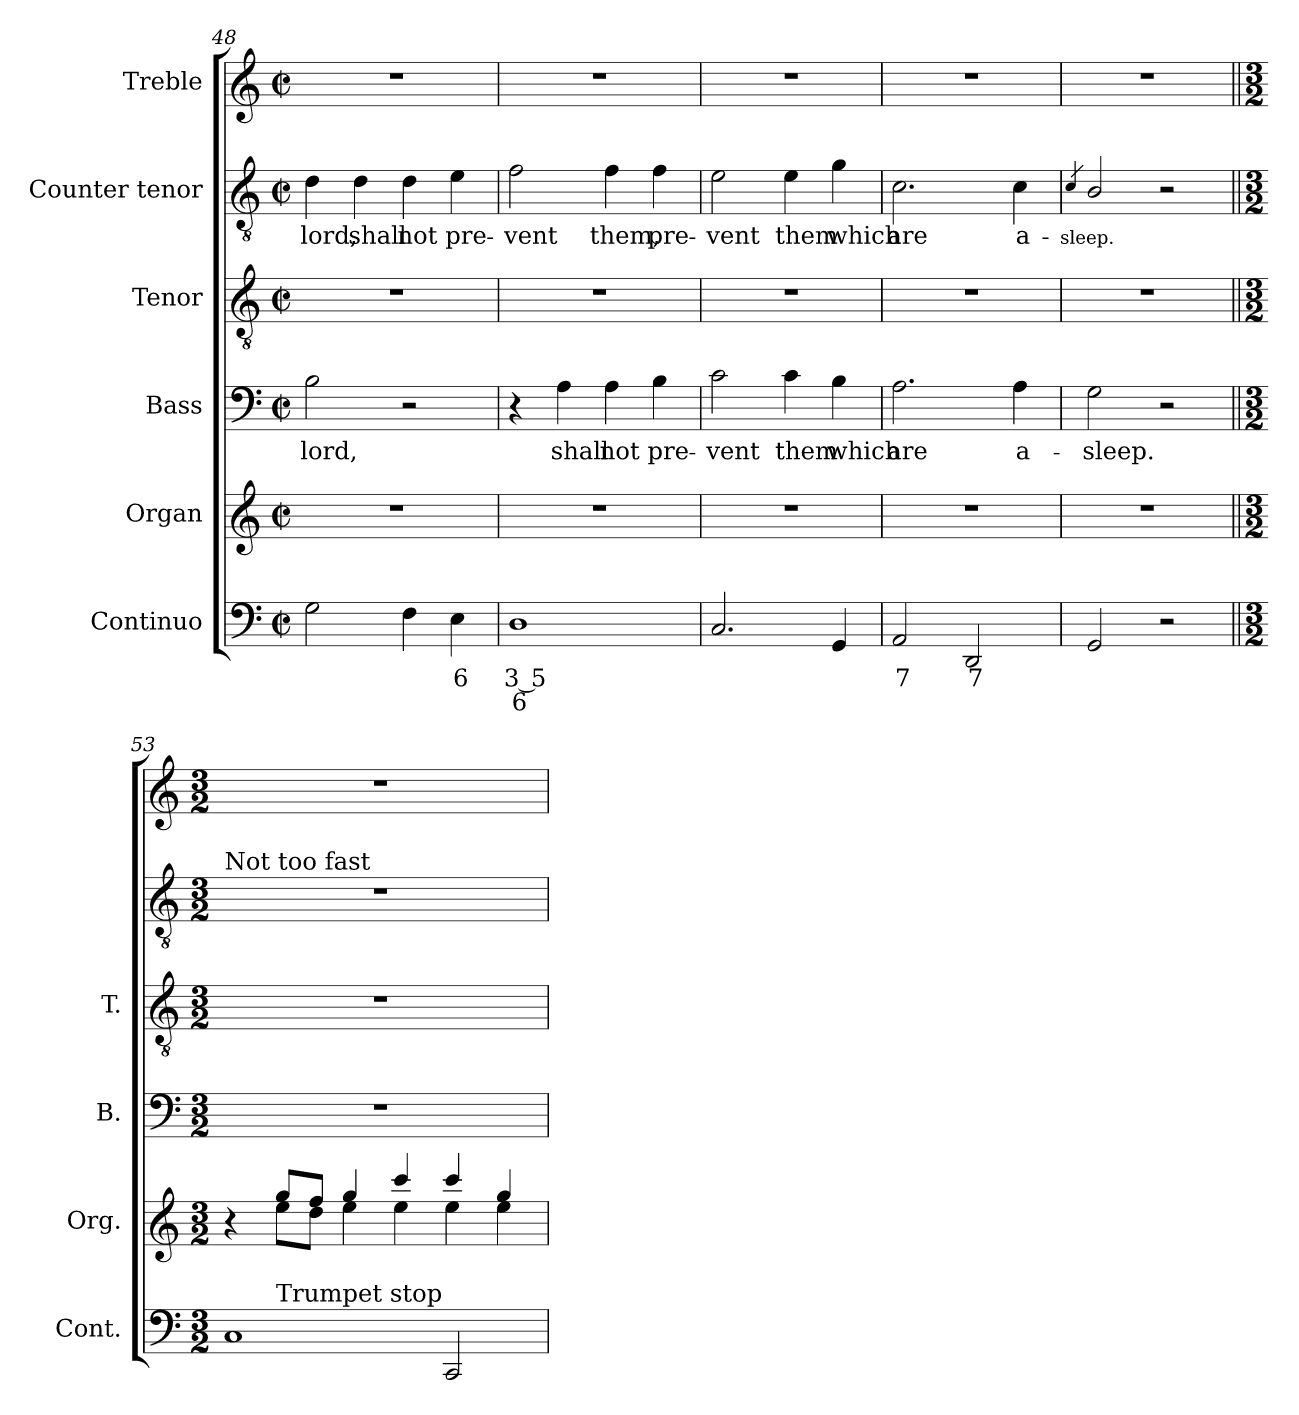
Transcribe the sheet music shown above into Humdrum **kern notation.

**kern	**text	**text	**kern	**kern	**text	**kern	**kern	**text	**kern
*part6	*part6	*part6	*part5	*part4	*part4	*part3	*part2	*part2	*part1
*staff6	*staff6	*staff6	*staff5	*staff4	*staff4	*staff3	*staff2	*staff2	*staff1
*I"Continuo	*	*	*I"Organ	*I"Bass	*	*I"Tenor	*I"Counter tenor	*	*I"Treble
*I'Cont.	*	*	*I'Org.	*I'B.	*	*I'T.	*	*	*
*clefF4	*	*	*clefG2	*clefF4	*	*clefGv2	*clefGv2	*	*clefG2
*	*	*	*	*	*	*ITrd7c12	*ITrd7c12	*	*
*k[]	*	*	*k[]	*k[]	*	*k[]	*k[]	*	*k[]
*C:	*	*	*C:	*C:	*	*C:	*C:	*	*C:
*M2/2	*	*	*M2/2	*M2/2	*	*M2/2	*M2/2	*	*M2/2
*met(c|)	*	*	*met(c|)	*met(c|)	*	*met(c|)	*met(c|)	*	*met(c|)
=48	=48	=48	=48	=48	=48	=48	=48	=48	=48
!	!	!	!	!	!LO:LY:b:color=#000000	!	!	!	!
!	!	!	!	!	!	!	!	!LO:LY:b:color=#000000	!
2Gi\	.	.	1r	2Bi\	lord,	1r	4Di\	lord,	1r
!	!	!	!	!	!	!	!	!LO:LY:b:color=#000000	!
.	.	.	.	.	.	.	4Di\	shall	.
!	!	!	!	!	!	!	!	!LO:LY:b:color=#000000	!
4Fi\	.	.	.	2r	.	.	4Di\	not	.
!	!LO:LY:b:color=#000000	!	!	!	!	!	!	!	!
!	!	!	!	!	!	!	!	!LO:LY:b:color=#000000	!
4Ei\	6	.	.	.	.	.	4Ei\	pre-	.
=49	=49	=49	=49	=49	=49	=49	=49	=49	=49
!	!LO:LY:b:color=#000000	!LO:LY:b:color=#000000	!	!	!	!	!	!	!
!	!	!	!	!	!	!	!	!LO:LY:b:color=#000000	!
1Di	3 5	6	1r	4r	.	1r	2Fi\	-vent	1r
!	!	!	!	!	!LO:LY:b:color=#000000	!	!	!	!
.	.	.	.	4Ai\	shall	.	.	.	.
!	!	!	!	!	!LO:LY:b:color=#000000	!	!	!	!
!	!	!	!	!	!	!	!	!LO:LY:b:color=#000000	!
.	.	.	.	4Ai\	not	.	4Fi\	them,	.
!	!	!	!	!	!LO:LY:b:color=#000000	!	!	!	!
!	!	!	!	!	!	!	!	!LO:LY:b:color=#000000	!
.	.	.	.	4Bi\	pre-	.	4Fi\	pre-	.
=50	=50	=50	=50	=50	=50	=50	=50	=50	=50
!	!	!	!	!	!LO:LY:b:color=#000000	!	!	!	!
!	!	!	!	!	!	!	!	!LO:LY:b:color=#000000	!
2.Ci/	.	.	1r	2ci\	-vent	1r	2Ei\	-vent	1r
!	!	!	!	!	!LO:LY:b:color=#000000	!	!	!	!
!	!	!	!	!	!	!	!	!LO:LY:b:color=#000000	!
.	.	.	.	4ci\	them	.	4Ei\	them	.
!	!	!	!	!	!LO:LY:b:color=#000000	!	!	!	!
!	!	!	!	!	!	!	!	!LO:LY:b:color=#000000	!
4GGi/	.	.	.	4Bi\	which	.	4Gi\	which	.
=51	=51	=51	=51	=51	=51	=51	=51	=51	=51
!	!LO:LY:b:color=#000000	!	!	!	!	!	!	!	!
!	!	!	!	!	!LO:LY:b:color=#000000	!	!	!	!
!	!	!	!	!	!	!	!	!LO:LY:b:color=#000000	!
2AAi/	7	.	1r	2.Ai\	are	1r	2.Ci\	are	1r
!	!LO:LY:b:color=#000000	!	!	!	!	!	!	!	!
2DDi/	7	.	.	.	.	.	.	.	.
!	!	!	!	!	!LO:LY:b:color=#000000	!	!	!	!
!	!	!	!	!	!	!	!	!LO:LY:b:color=#000000	!
.	.	.	.	4Ai\	a-	.	4Ci\	a-	.
=52	=52	=52	=52	=52	=52	=52	=52	=52	=52
!	!	!	!	!	!	!	!	!LO:LY:b:color=#000000	!
.	.	.	.	.	.	.	4qCi/	-sleep.	.
!	!	!	!	!	!LO:LY:b:color=#000000	!	!	!	!
2GGi/	.	.	1r	2Gi\	-sleep.	1r	2BBi/	.	1r
2r	.	.	.	2r	.	.	2r	.	.
!!LO:PB:g=z
=53||	=53||	=53||	=53||	=53||	=53||	=53||	=53||	=53||	=53||
*M3/2	*	*	*M3/2	*M3/2	*	*M3/2	*M3/2	*	*M3/2
*	*	*	*^	*	*	*	*	*	*
!	!	!	!	!	!	!	!	!LO:TX:a:t=Not too fast	!	!
!	!	!	!	!	!LO:N:vis=1	!	!LO:N:vis=1	!LO:N:vis=1	!	!LO:N:vis=1
*^	*	*	*	*	*	*	*	*	*	*
1Ci	4ryy	.	.	4r	4ryy	1.r	.	1.r	1.r	.	1.r
!	!LO:TX:a:t=Trumpet stop	!	!	!	!	!	!	!	!	!	!
.	1ryy	.	.	8ggi/L	8eei\L	.	.	.	.	.	.
.	.	.	.	8ffi/J	8ddi\J	.	.	.	.	.	.
.	.	.	.	4ggi/	4eei\	.	.	.	.	.	.
.	.	.	.	4ccci/	4eei\	.	.	.	.	.	.
2CCi/	.	.	.	4ccci/	4eei\	.	.	.	.	.	.
.	4ryy	.	.	4ggi/	4eei\	.	.	.	.	.	.
*v	*v	*	*	*	*	*	*	*	*	*	*
*	*	*	*v	*v	*	*	*	*	*	*
=	=	=	=	=	=	=	=	=	=
*-	*-	*-	*-	*-	*-	*-	*-	*-	*-
